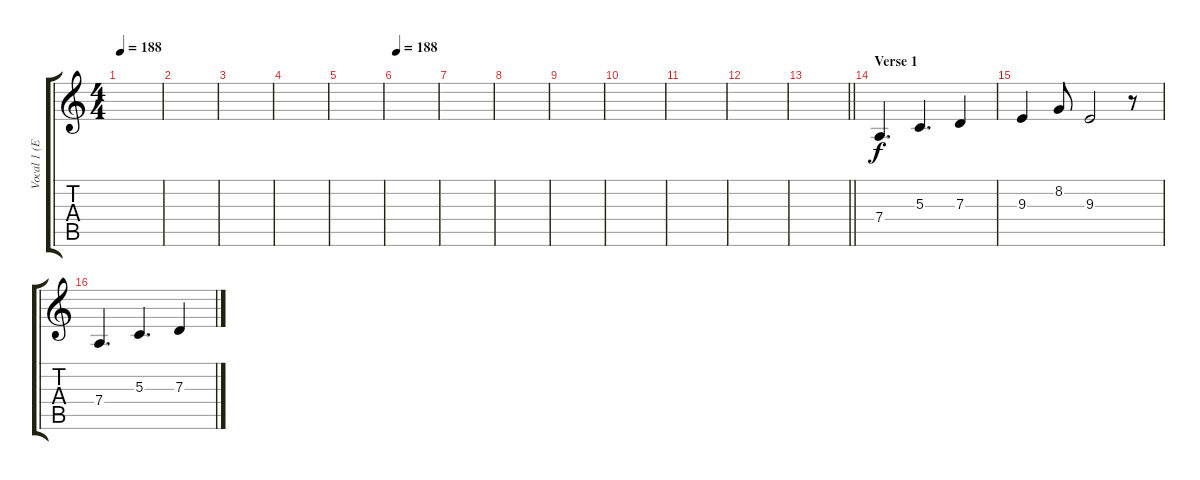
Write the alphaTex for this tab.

\track ("Vocal 1 (Erix)" "Vocal 1 (E") {instrument oboe}
\staff {score tabs}
\tuning (E4 B3 G3 D3 A2 E2) {hide}
\ts (4 4)
\tempo 188
\clef g2
\ks c
|
|
|
|
|
\tempo 188
|
|
|
|
|
|
|
\barLineRight lightlight
|
\section ("" "Verse 1")
7.4.4{d} 5.3.4{d} 7.3.4 |
9.3.4 8.2.8 9.3.2 r.8 |
7.4.4{d} 5.3.4{d} 7.3.4
